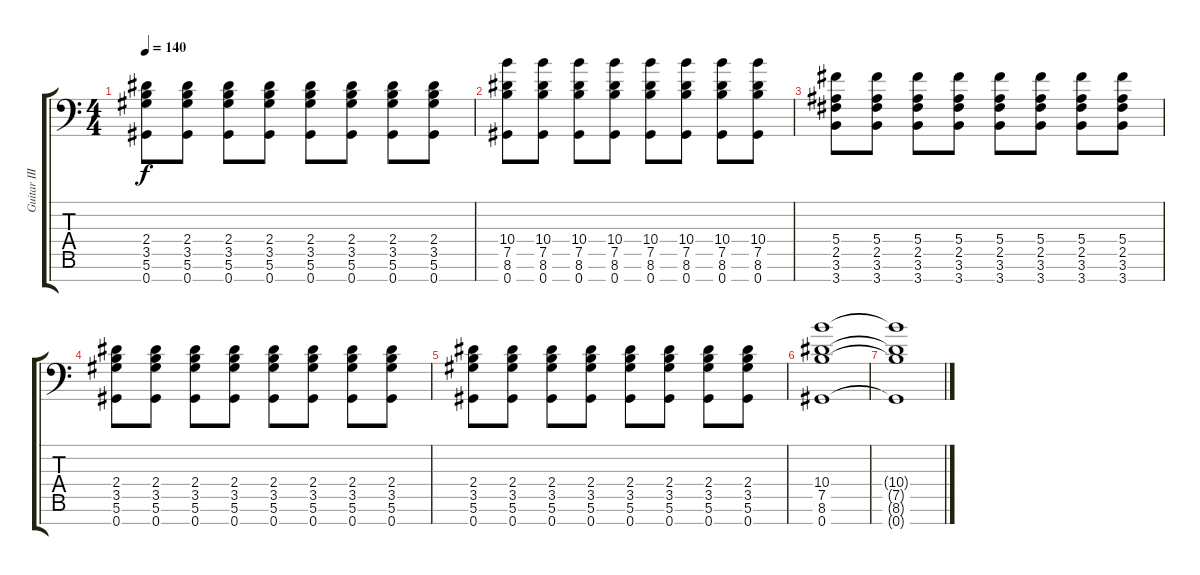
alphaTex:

\track ("Guitar III" "Guitar III") {instrument distortionguitar}
\staff {score tabs}
\tuning (Eb4 Bb3 Gb3 Db3 Ab2 Eb2 Ab1) {hide}
\ts (4 4)
\tempo 140
\clef f4
\ks c
(2.4 3.5 5.6 0.7).8{dy f} (2.4 3.5 5.6 0.7).8 (2.4 3.5 5.6 0.7).8 (2.4 3.5 5.6 0.7).8 (2.4 3.5 5.6 0.7).8 (2.4 3.5 5.6 0.7).8 (2.4 3.5 5.6 0.7).8 (2.4 3.5 5.6 0.7).8 |
(10.4 7.5 8.6 0.7).8 (10.4 7.5 8.6 0.7).8 (10.4 7.5 8.6 0.7).8 (10.4 7.5 8.6 0.7).8 (10.4 7.5 8.6 0.7).8 (10.4 7.5 8.6 0.7).8 (10.4 7.5 8.6 0.7).8 (10.4 7.5 8.6 0.7).8 |
(5.4 2.5 3.6 3.7).8 (5.4 2.5 3.6 3.7).8 (5.4 2.5 3.6 3.7).8 (5.4 2.5 3.6 3.7).8 (5.4 2.5 3.6 3.7).8 (5.4 2.5 3.6 3.7).8 (5.4 2.5 3.6 3.7).8 (5.4 2.5 3.6 3.7).8 |
(2.4 3.5 5.6 0.7).8 (2.4 3.5 5.6 0.7).8 (2.4 3.5 5.6 0.7).8 (2.4 3.5 5.6 0.7).8 (2.4 3.5 5.6 0.7).8 (2.4 3.5 5.6 0.7).8 (2.4 3.5 5.6 0.7).8 (2.4 3.5 5.6 0.7).8 |
(2.4 3.5 5.6 0.7).8 (2.4 3.5 5.6 0.7).8 (2.4 3.5 5.6 0.7).8 (2.4 3.5 5.6 0.7).8 (2.4 3.5 5.6 0.7).8 (2.4 3.5 5.6 0.7).8 (2.4 3.5 5.6 0.7).8 (2.4 3.5 5.6 0.7).8 |
(10.4 7.5 8.6 0.7).1 |
(10.4{t} 7.5{t} 8.6{t} 0.7{t}).1
